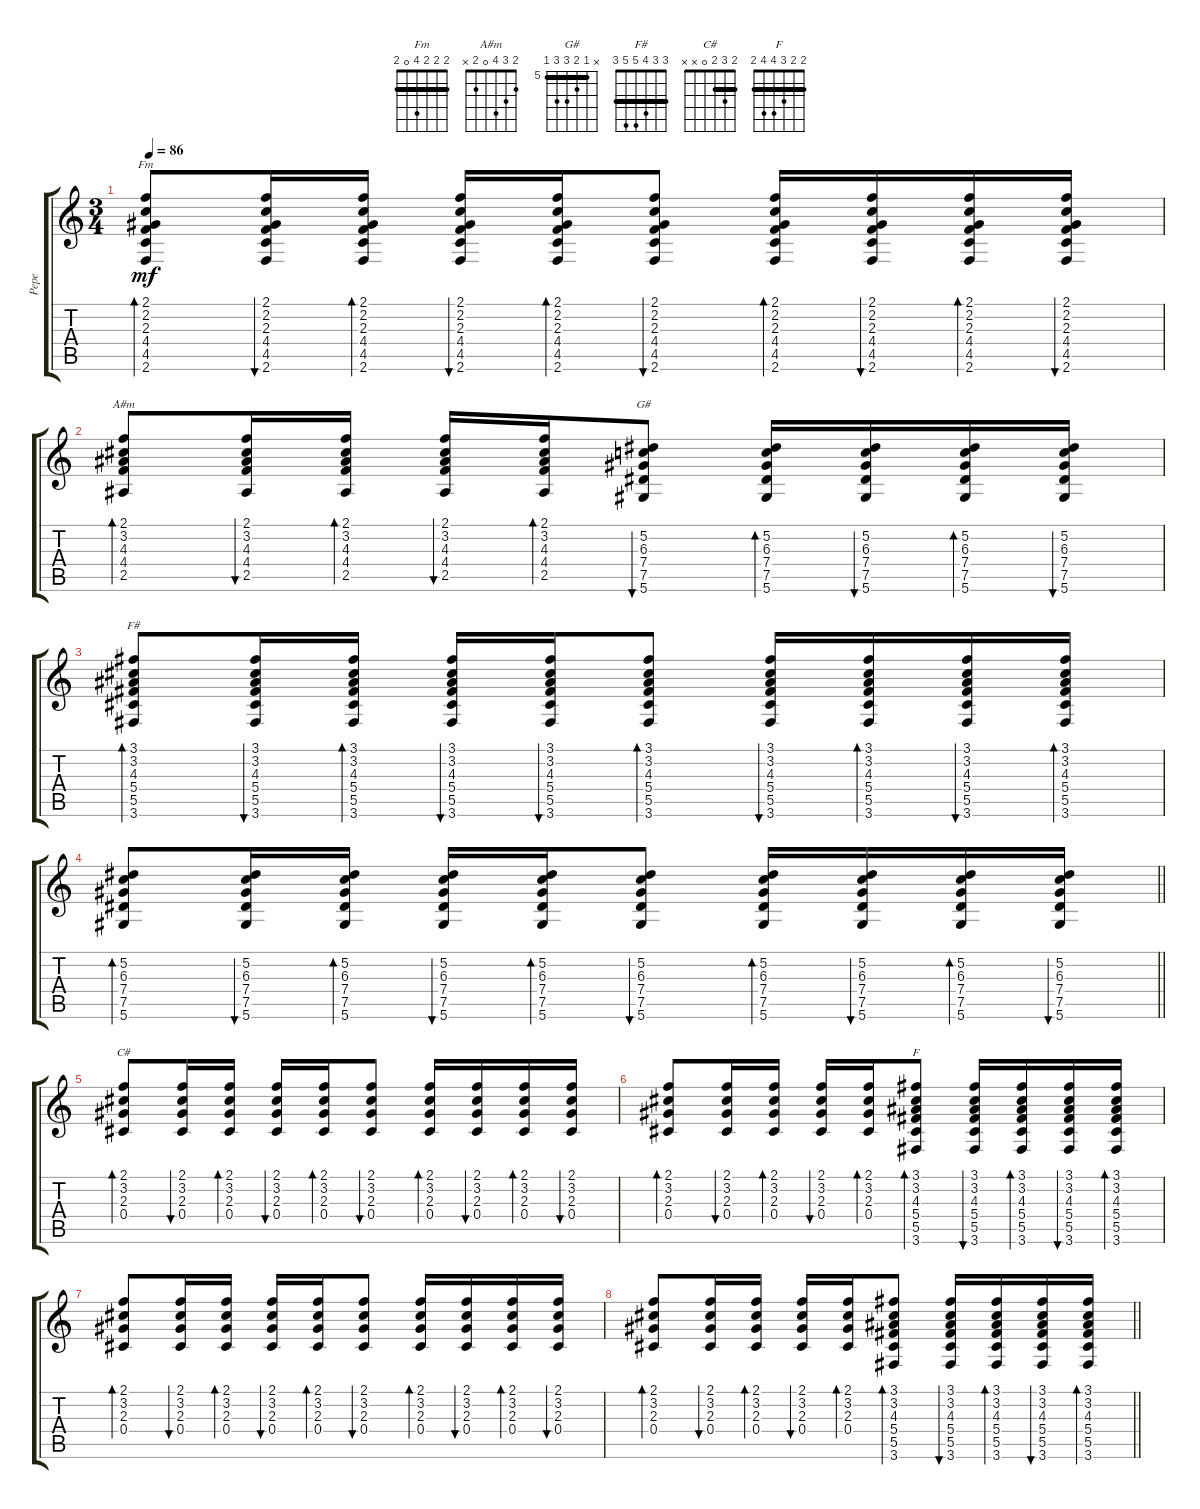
\track ("Pepe" "Pepe") {instrument acousticguitarsteel}
\staff {score tabs}
\tuning (Eb4 Bb3 Gb3 Db3 Ab2 Eb2) {hide}
\chord ("Fm" 2 2 2 4 0 2) {barre 2}
\chord ("A#m" 2 3 4 0 2 x)
\chord ("G#" x 5 6 7 7 5) {firstfret 5 barre 5}
\chord ("F#" 3 3 4 5 5 3) {barre 3}
\chord ("C#" 2 3 2 0 x x) {barre 2}
\chord ("F" 2 2 3 4 4 2) {barre 2}
\ts (3 4)
\tempo 86
\clef g2
\ks c
(2.1 2.2 2.3 4.4 4.5 2.6).8{bd 30 ch "Fm" dy mf} (2.1 2.2 2.3 4.4 4.5 2.6).16{bu 30} (2.1 2.2 2.3 4.4 4.5 2.6).16{bd 30} (2.1 2.2 2.3 4.4 4.5 2.6).16{bu 30} (2.1 2.2 2.3 4.4 4.5 2.6).16{bd 30} (2.1 2.2 2.3 4.4 4.5 2.6).8{bu 30} (2.1 2.2 2.3 4.4 4.5 2.6).16{bd 30} (2.1 2.2 2.3 4.4 4.5 2.6).16{bu 30} (2.1 2.2 2.3 4.4 4.5 2.6).16{bd 30} (2.1 2.2 2.3 4.4 4.5 2.6).16{bu 30} |
(2.1 3.2 4.3 4.4 2.5).8{bd 30 ch "A#m"} (2.1 3.2 4.3 4.4 2.5).16{bu 30} (2.1 3.2 4.3 4.4 2.5).16{bd 30} (2.1 3.2 4.3 4.4 2.5).16{bu 30} (2.1 3.2 4.3 4.4 2.5).16{bd 30} (5.2 6.3 7.4 7.5 5.6).8{bu 30 ch "G#"} (5.2 6.3 7.4 7.5 5.6).16{bd 30} (5.2 6.3 7.4 7.5 5.6).16{bu 30} (5.2 6.3 7.4 7.5 5.6).16{bd 30} (5.2 6.3 7.4 7.5 5.6).16{bu 30} |
(3.1 3.2 4.3 5.4 5.5 3.6).8{bd 30 ch "F#"} (3.1 3.2 4.3 5.4 5.5 3.6).16{bu 30} (3.1 3.2 4.3 5.4 5.5 3.6).16{bd 30} (3.1 3.2 4.3 5.4 5.5 3.6).16{bu 30} (3.1 3.2 4.3 5.4 5.5 3.6).16{bu 30} (3.1 3.2 4.3 5.4 5.5 3.6).8{bd 30} (3.1 3.2 4.3 5.4 5.5 3.6).16{bu 30} (3.1 3.2 4.3 5.4 5.5 3.6).16{bd 30} (3.1 3.2 4.3 5.4 5.5 3.6).16{bu 30} (3.1 3.2 4.3 5.4 5.5 3.6).16{bd 30} |
\barLineRight lightlight
(5.2 6.3 7.4 7.5 5.6).8{bd 30} (5.2 6.3 7.4 7.5 5.6).16{bu 30} (5.2 6.3 7.4 7.5 5.6).16{bd 30} (5.2 6.3 7.4 7.5 5.6).16{bu 30} (5.2 6.3 7.4 7.5 5.6).16{bd 30} (5.2 6.3 7.4 7.5 5.6).8{bu 30} (5.2 6.3 7.4 7.5 5.6).16{bd 30} (5.2 6.3 7.4 7.5 5.6).16{bu 30} (5.2 6.3 7.4 7.5 5.6).16{bd 30} (5.2 6.3 7.4 7.5 5.6).16{bu 30} |
(2.1 3.2 2.3 0.4).8{bd 30 ch "C#"} (2.1 3.2 2.3 0.4).16{bu 30} (2.1 3.2 2.3 0.4).16{bd 30} (2.1 3.2 2.3 0.4).16{bu 30} (2.1 3.2 2.3 0.4).16{bd 30} (2.1 3.2 2.3 0.4).8{bu 30} (2.1 3.2 2.3 0.4).16{bd 30} (2.1 3.2 2.3 0.4).16{bu 30} (2.1 3.2 2.3 0.4).16{bd 30} (2.1 3.2 2.3 0.4).16{bu 30} |
(2.1 3.2 2.3 0.4).8{bd 30} (2.1 3.2 2.3 0.4).16{bu 30} (2.1 3.2 2.3 0.4).16{bd 30} (2.1 3.2 2.3 0.4).16{bu 30} (2.1 3.2 2.3 0.4).16{bd 30} (3.1 3.2 4.3 5.4 5.5 3.6).8{bd 30 ch "F"} (3.1 3.2 4.3 5.4 5.5 3.6).16{bu 30} (3.1 3.2 4.3 5.4 5.5 3.6).16{bd 30} (3.1 3.2 4.3 5.4 5.5 3.6).16{bu 30} (3.1 3.2 4.3 5.4 5.5 3.6).16{bd 30} |
(2.1 3.2 2.3 0.4).8{bd 30} (2.1 3.2 2.3 0.4).16{bu 30} (2.1 3.2 2.3 0.4).16{bd 30} (2.1 3.2 2.3 0.4).16{bu 30} (2.1 3.2 2.3 0.4).16{bd 30} (2.1 3.2 2.3 0.4).8{bu 30} (2.1 3.2 2.3 0.4).16{bd 30} (2.1 3.2 2.3 0.4).16{bu 30} (2.1 3.2 2.3 0.4).16{bd 30} (2.1 3.2 2.3 0.4).16{bu 30} |
\barLineRight lightlight
(2.1 3.2 2.3 0.4).8{bd 30} (2.1 3.2 2.3 0.4).16{bu 30} (2.1 3.2 2.3 0.4).16{bd 30} (2.1 3.2 2.3 0.4).16{bu 30} (2.1 3.2 2.3 0.4).16{bd 30} (3.1 3.2 4.3 5.4 5.5 3.6).8{bd 30} (3.1 3.2 4.3 5.4 5.5 3.6).16{bu 30} (3.1 3.2 4.3 5.4 5.5 3.6).16{bd 30} (3.1 3.2 4.3 5.4 5.5 3.6).16{bu 30} (3.1 3.2 4.3 5.4 5.5 3.6).16{bd 30}
